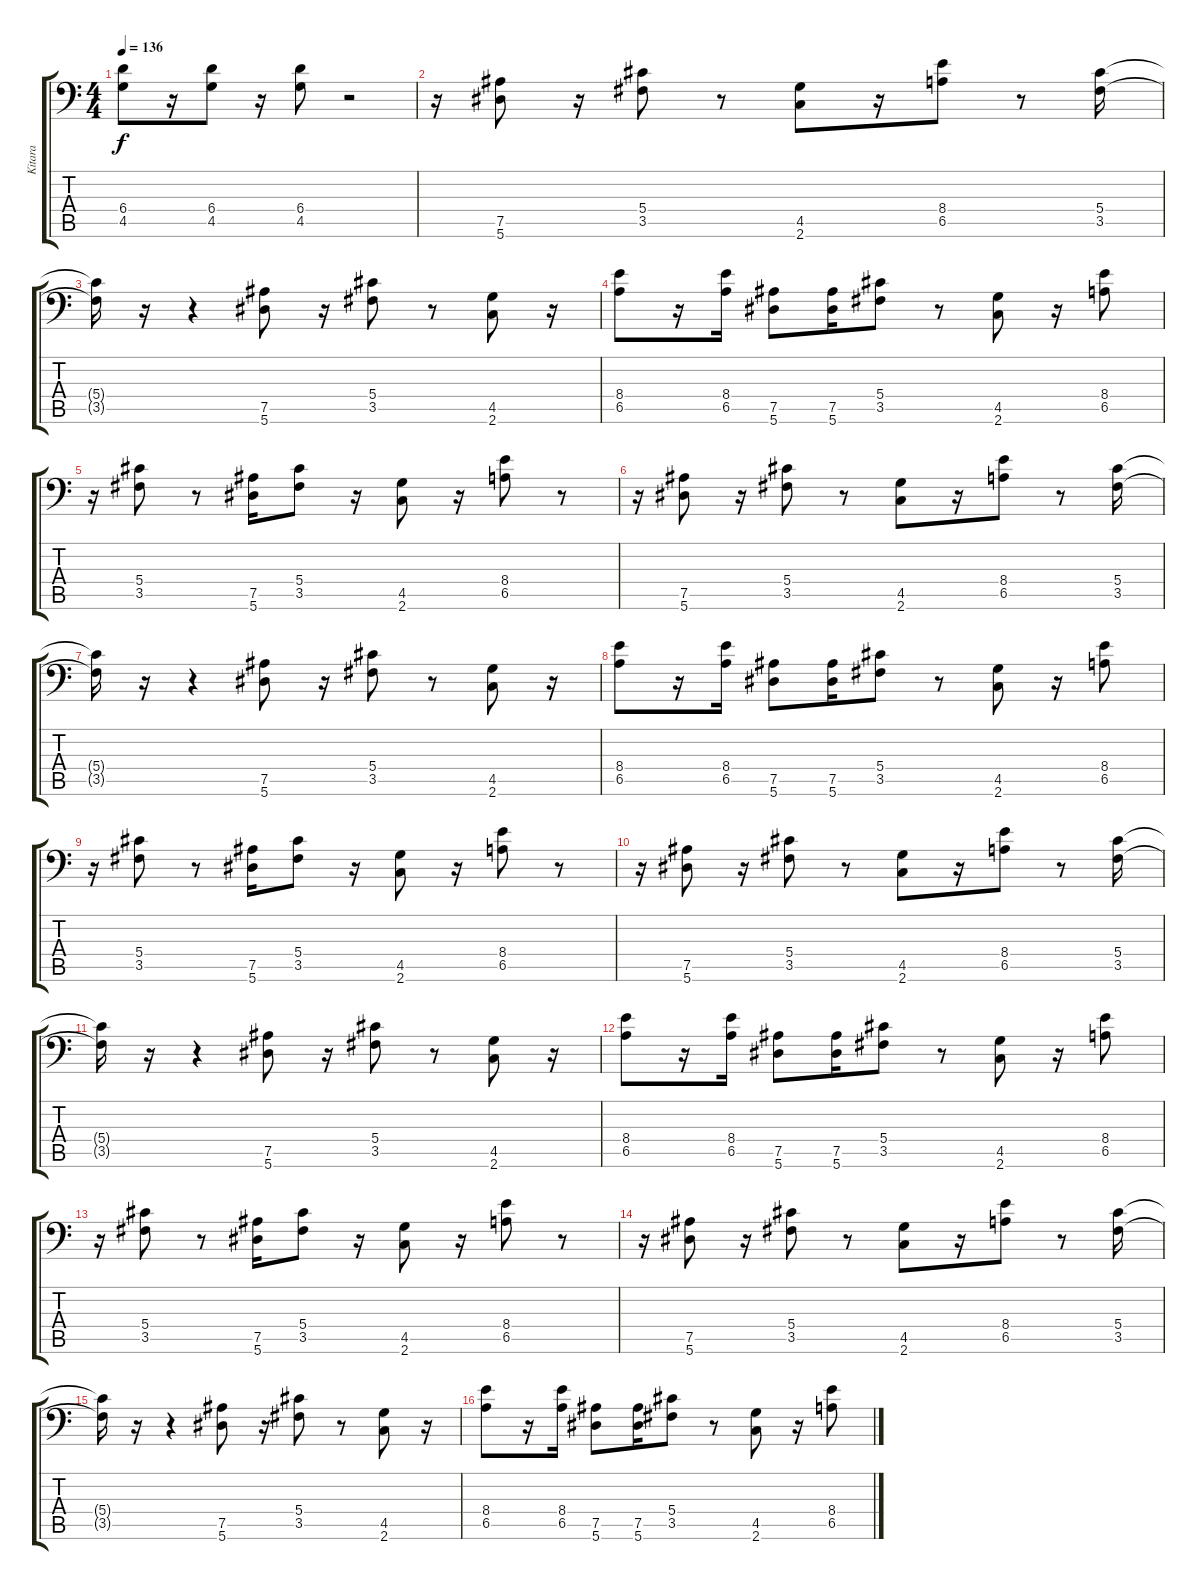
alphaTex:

\track ("Kitara" "Kitara") {instrument distortionguitar}
\staff {score tabs}
\tuning (Bb3 F3 Db3 Ab2 Eb2 Bb1) {hide}
\ts (4 4)
\tempo 136
\clef f4
\ks c
(6.4 4.5).8{dy f} r.16 (6.4 4.5).8 r.16 (6.4 4.5).8 r.2 |
r.16 (7.5 5.6).8 r.16 (5.4 3.5).8 r.8 (4.5 2.6).8 r.16 (8.4 6.5).8 r.8 (5.4 3.5).16 |
(5.4{t} 3.5{t}).16 r.16 r.4 (7.5 5.6).8 r.16 (5.4 3.5).8 r.8 (4.5 2.6).8 r.16 |
(8.4 6.5).8 r.16 (8.4 6.5).16 (7.5 5.6).8 (7.5 5.6).16 (5.4 3.5).8 r.8 (4.5 2.6).8 r.16 (8.4 6.5).8 |
r.16 (5.4 3.5).8 r.8 (7.5 5.6).16 (5.4 3.5).8 r.16 (4.5 2.6).8 r.16 (8.4 6.5).8 r.8 |
r.16 (7.5 5.6).8 r.16 (5.4 3.5).8 r.8 (4.5 2.6).8 r.16 (8.4 6.5).8 r.8 (5.4 3.5).16 |
(5.4{t} 3.5{t}).16 r.16 r.4 (7.5 5.6).8 r.16 (5.4 3.5).8 r.8 (4.5 2.6).8 r.16 |
(8.4 6.5).8 r.16 (8.4 6.5).16 (7.5 5.6).8 (7.5 5.6).16 (5.4 3.5).8 r.8 (4.5 2.6).8 r.16 (8.4 6.5).8 |
r.16 (5.4 3.5).8 r.8 (7.5 5.6).16 (5.4 3.5).8 r.16 (4.5 2.6).8 r.16 (8.4 6.5).8 r.8 |
r.16 (7.5 5.6).8 r.16 (5.4 3.5).8 r.8 (4.5 2.6).8 r.16 (8.4 6.5).8 r.8 (5.4 3.5).16 |
(5.4{t} 3.5{t}).16 r.16 r.4 (7.5 5.6).8 r.16 (5.4 3.5).8 r.8 (4.5 2.6).8 r.16 |
(8.4 6.5).8 r.16 (8.4 6.5).16 (7.5 5.6).8 (7.5 5.6).16 (5.4 3.5).8 r.8 (4.5 2.6).8 r.16 (8.4 6.5).8 |
r.16 (5.4 3.5).8 r.8 (7.5 5.6).16 (5.4 3.5).8 r.16 (4.5 2.6).8 r.16 (8.4 6.5).8 r.8 |
r.16 (7.5 5.6).8 r.16 (5.4 3.5).8 r.8 (4.5 2.6).8 r.16 (8.4 6.5).8 r.8 (5.4 3.5).16 |
(5.4{t} 3.5{t}).16 r.16 r.4 (7.5 5.6).8 r.16 (5.4 3.5).8 r.8 (4.5 2.6).8 r.16 |
(8.4 6.5).8 r.16 (8.4 6.5).16 (7.5 5.6).8 (7.5 5.6).16 (5.4 3.5).8 r.8 (4.5 2.6).8 r.16 (8.4 6.5).8
